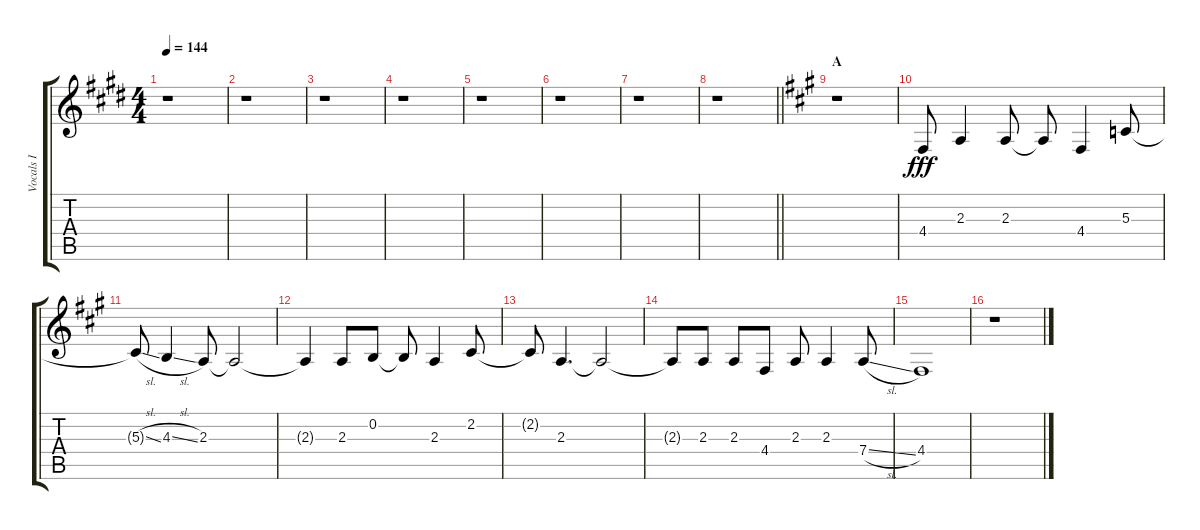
\track ("Vocals I" "Vocals I") {instrument voiceoohs}
\staff {score tabs}
\tuning (E4 B3 G3 D3 A2 E2) {hide}
\ts (4 4)
\tempo 144
\clef g2
\ks e
r.1{dy fff} |
r.1 |
r.1 |
r.1 |
r.1 |
r.1 |
r.1 |
\barLineRight lightlight
r.1 |
\section ("" "A")
\ks a
r.1 |
4.4.8 2.3.4 2.3.8 2.3{t}.8 4.4.4 5.3.8 |
5.3{sl t}.8 4.3{sl}.4 2.3.8 2.3{t}.2 |
2.3{t}.4 2.3.8 0.2.8 0.2{t}.8 2.3.4 2.2.8 |
2.2{t}.8 2.3.4{d} 2.3{t}.2 |
2.3{t}.8 2.3.8 2.3.8 4.4.8 2.3.8 2.3.4 7.4{sl}.8 |
4.4.1 |
r.1
